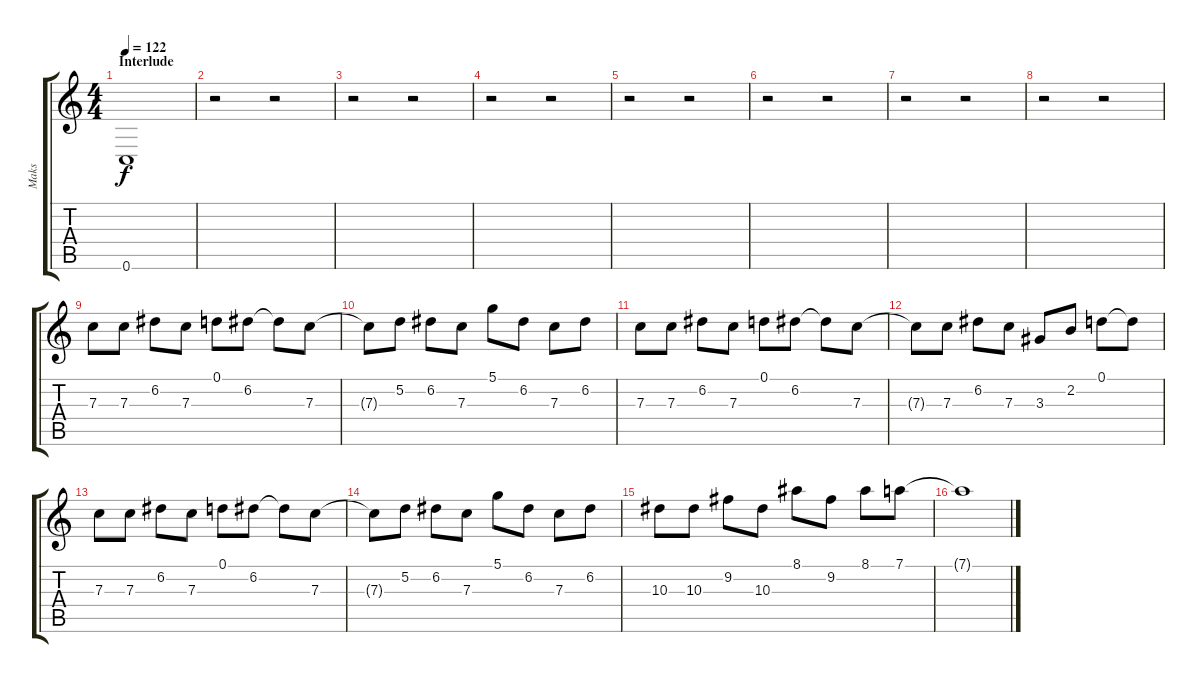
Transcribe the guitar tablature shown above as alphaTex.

\track ("Maks" "Maks") {instrument distortionguitar}
\staff {score tabs}
\tuning (D4 A3 F3 C3 G2 C2) {hide}
\ts (4 4)
\section ("" "Interlude")
\tempo 122
\clef g2
\ks c
0.6.1{dy f} |
r.2 r.2 |
r.2 r.2 |
r.2 r.2 |
r.2 r.2 |
r.2 r.2 |
r.2 r.2 |
r.2 r.2 |
7.3.8 7.3.8 6.2.8 7.3.8 0.1.8 6.2.8 6.2{t}.8 7.3.8 |
7.3{t}.8 5.2.8 6.2.8 7.3.8 5.1.8 6.2.8 7.3.8 6.2.8 |
7.3.8 7.3.8 6.2.8 7.3.8 0.1.8 6.2.8 6.2{t}.8 7.3.8 |
7.3{t}.8 7.3.8 6.2.8 7.3.8 3.3.8 2.2.8 0.1.8 0.1{t}.8 |
7.3.8 7.3.8 6.2.8 7.3.8 0.1.8 6.2.8 6.2{t}.8 7.3.8 |
7.3{t}.8 5.2.8 6.2.8 7.3.8 5.1.8 6.2.8 7.3.8 6.2.8 |
10.3.8 10.3.8 9.2.8 10.3.8 8.1.8 9.2.8 8.1.8 7.1.8 |
7.1{t}.1
